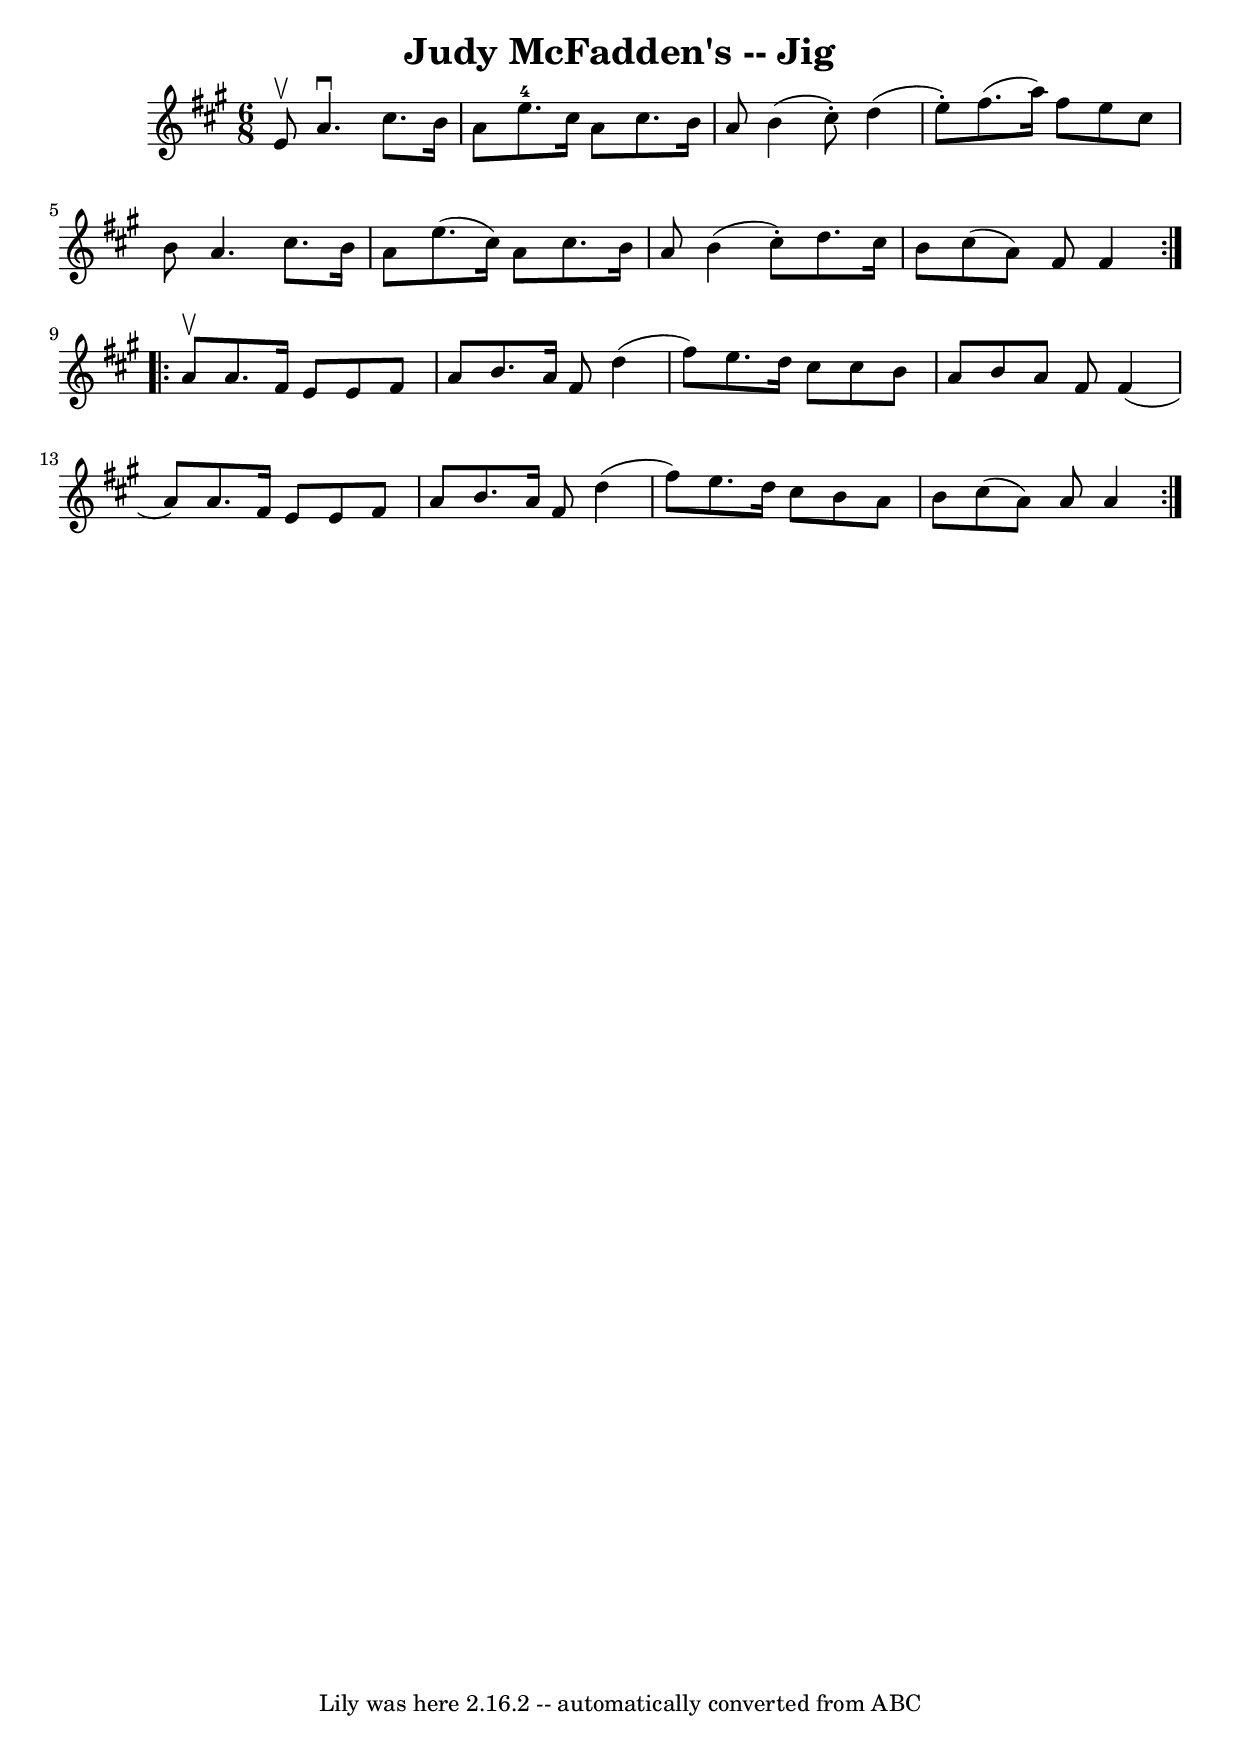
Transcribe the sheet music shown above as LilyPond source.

\version "2.16.2"
\include "Mammoth.ily"
\header {
	%% book = "Ryan's Mammoth Collection"
	crossRefNumber = "1"
	footnotes = ""
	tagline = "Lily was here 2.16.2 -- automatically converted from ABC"
	title = "Judy McFadden's -- Jig"
}
voicedefault =  {


\repeat volta 2 {
\time 6/8 
\key a \major e'8^\upbow |
 a'4.^\downbow cis''8.    
b'16 a'8  |
 e''8.-4 cis''16 a'8 cis''8. b'16 a'8  
|
 b'4 (cis''8 -.) d''4 (e''8 -.) |
 fis''8. (
a''16) fis''8 e''8 cis''8 b'8  |
 a'4. cis''8.    
b'16 a'8  |
 e''8. (cis''16) a'8 cis''8. b'16 a'8  
|
 b'4 (cis''8 -.) d''8. cis''16 b'8  |
 cis''8 (
 a'8) fis'8 fis'4  } \repeat volta 2 { a'8^\upbow |
 a'8.  
 fis'16 e'8 e'8 fis'8 a'8  |
 b'8. a'16 fis'8    
d''4 (fis''8) |
 e''8. d''16 cis''8 cis''8 b'8 a'8 
 |
 b'8 a'8 fis'8 fis'4 (a'8) |
 a'8.    
fis'16 e'8 e'8 fis'8 a'8  |
 b'8. a'16 fis'8 d''4 
(fis''8) |
 e''8. d''16 cis''8 b'8 a'8 b'8  
|
 cis''8 (a'8) a'8 a'4  }   
}

\score{
    <<

	\context Staff="default"
	{
	    \voicedefault 
	}

    >>
	\layout {
	}
	\midi {}
}
